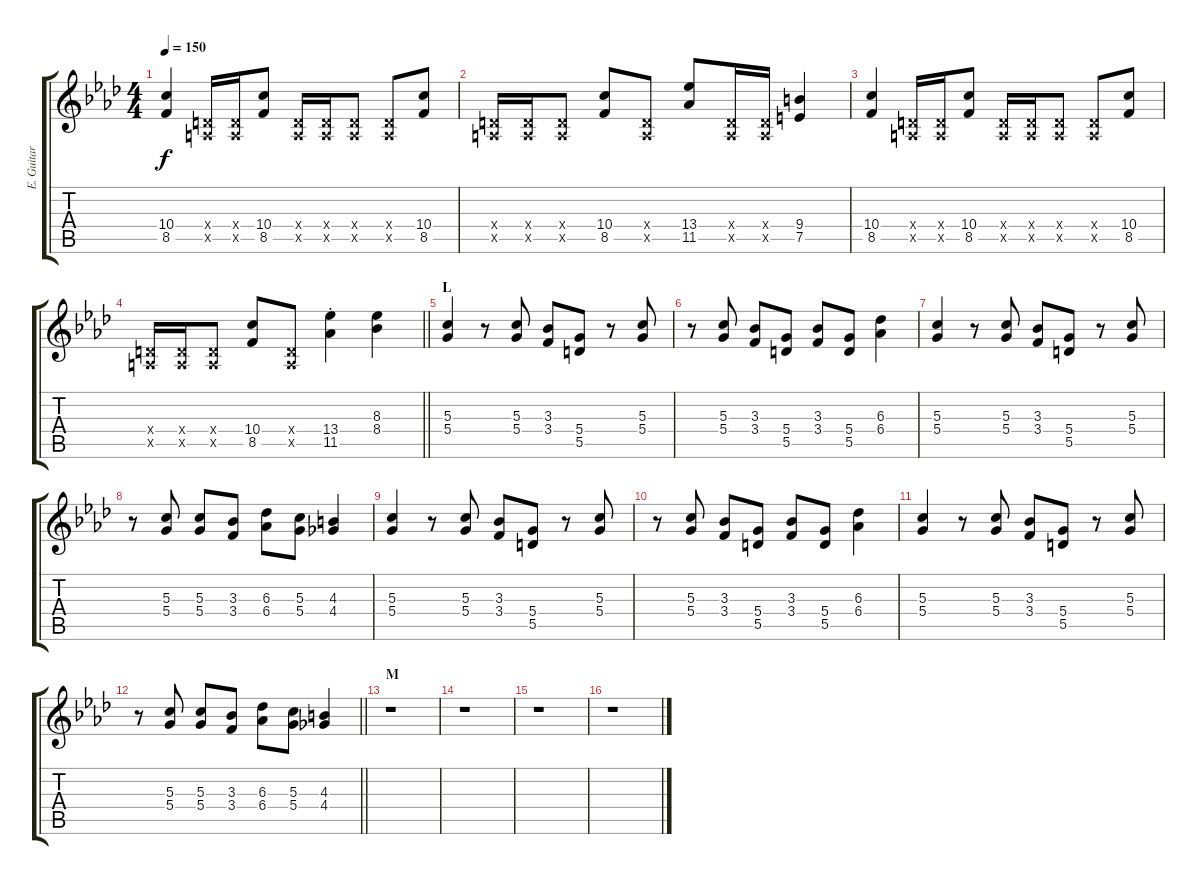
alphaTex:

\track ("E. Guitar I" "E. Guitar ") {instrument overdrivenguitar}
\staff {score tabs}
\tuning (E4 B3 G3 D3 A2 E2) {hide}
\ts (4 4)
\tempo 150
\clef g2
\ks ab
(10.4 8.5).4{dy f} (0.4{x} 0.5{x}).16 (0.4{x} 0.5{x}).16 (10.4 8.5).8 (0.4{x} 0.5{x}).16 (0.4{x} 0.5{x}).16 (0.4{x} 0.5{x}).8 (0.4{x} 0.5{x}).8 (10.4 8.5).8 |
(0.4{x} 0.5{x}).16 (0.4{x} 0.5{x}).16 (0.4{x} 0.5{x}).8 (10.4 8.5).8 (0.4{x} 0.5{x}).8 (13.4 11.5).8 (0.4{x} 0.5{x}).16 (0.4{x} 0.5{x}).16 (9.4 7.5).4 |
(10.4 8.5).4 (0.4{x} 0.5{x}).16 (0.4{x} 0.5{x}).16 (10.4 8.5).8 (0.4{x} 0.5{x}).16 (0.4{x} 0.5{x}).16 (0.4{x} 0.5{x}).8 (0.4{x} 0.5{x}).8 (10.4 8.5).8 |
\barLineRight lightlight
(0.4{x} 0.5{x}).16 (0.4{x} 0.5{x}).16 (0.4{x} 0.5{x}).8 (10.4 8.5).8 (0.4{x} 0.5{x}).8 (13.4{st} 11.5{st}).4 (8.3 8.4).4 |
\section ("" "L")
(5.3 5.4).4 r.8 (5.3 5.4).8 (3.3 3.4).8 (5.4 5.5).8 r.8 (5.3 5.4).8 |
r.8 (5.3 5.4).8 (3.3 3.4).8 (5.4 5.5).8 (3.3 3.4).8 (5.4 5.5).8 (6.3 6.4).4 |
(5.3 5.4).4 r.8 (5.3 5.4).8 (3.3 3.4).8 (5.4 5.5).8 r.8 (5.3 5.4).8 |
r.8 (5.3 5.4).8 (5.3 5.4).8 (3.3 3.4).8 (6.3 6.4).8 (5.3 5.4).8 (4.3 4.4).4 |
(5.3 5.4).4 r.8 (5.3 5.4).8 (3.3 3.4).8 (5.4 5.5).8 r.8 (5.3 5.4).8 |
r.8 (5.3 5.4).8 (3.3 3.4).8 (5.4 5.5).8 (3.3 3.4).8 (5.4 5.5).8 (6.3 6.4).4 |
(5.3 5.4).4 r.8 (5.3 5.4).8 (3.3 3.4).8 (5.4 5.5).8 r.8 (5.3 5.4).8 |
\barLineRight lightlight
r.8 (5.3 5.4).8 (5.3 5.4).8 (3.3 3.4).8 (6.3 6.4).8 (5.3 5.4).8 (4.3 4.4).4 |
\section ("" "M")
r.1 |
r.1 |
r.1 |
r.1
